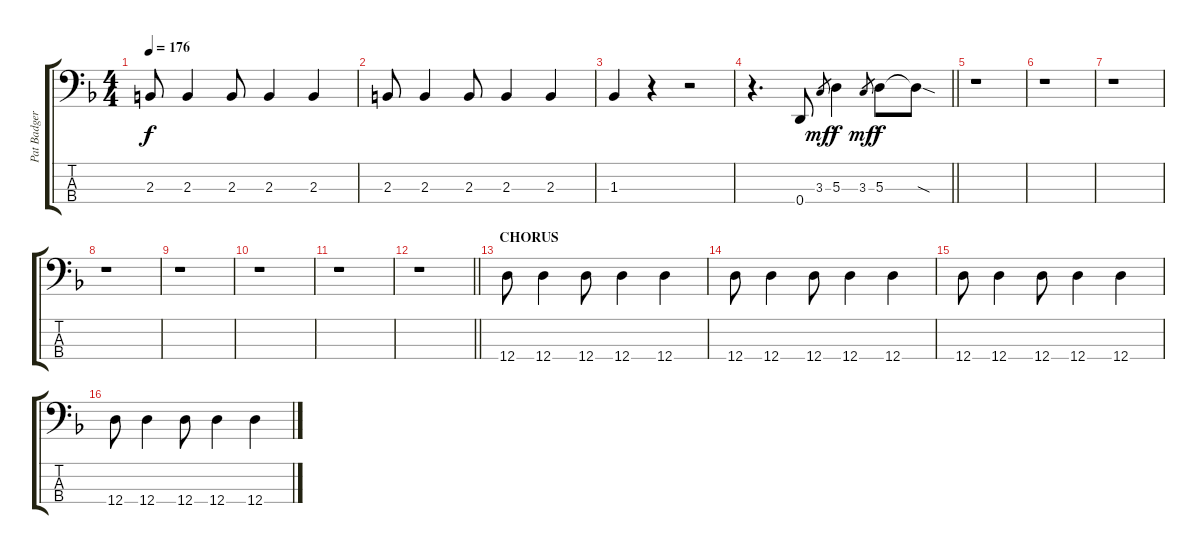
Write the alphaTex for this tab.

\track ("Pat Badger - Bass" "Pat Badger") {instrument electricbassfinger}
\staff {score tabs}
\tuning (G2 D2 A1 D1) {hide}
\ts (4 4)
\tempo 176
\clef f4
\ks f
2.3.8{dy f} 2.3.4 2.3.8 2.3.4 2.3.4 |
2.3.8 2.3.4 2.3.8 2.3.4 2.3.4 |
1.3.4 r.4 r.2 |
\barLineRight lightlight
r.4{d} 0.4.8 3.3.8{gr dy mf} 5.3.4{dy f} 3.3.8{gr dy mf} 5.3.8{dy f} 5.3{sod t}.8 |
r.1 |
r.1 |
r.1 |
r.1 |
r.1 |
r.1 |
r.1 |
\barLineRight lightlight
r.1 |
\section ("" "CHORUS")
12.4.8 12.4.4 12.4.8 12.4.4 12.4.4 |
12.4.8 12.4.4 12.4.8 12.4.4 12.4.4 |
12.4.8 12.4.4 12.4.8 12.4.4 12.4.4 |
12.4.8 12.4.4 12.4.8 12.4.4 12.4.4
